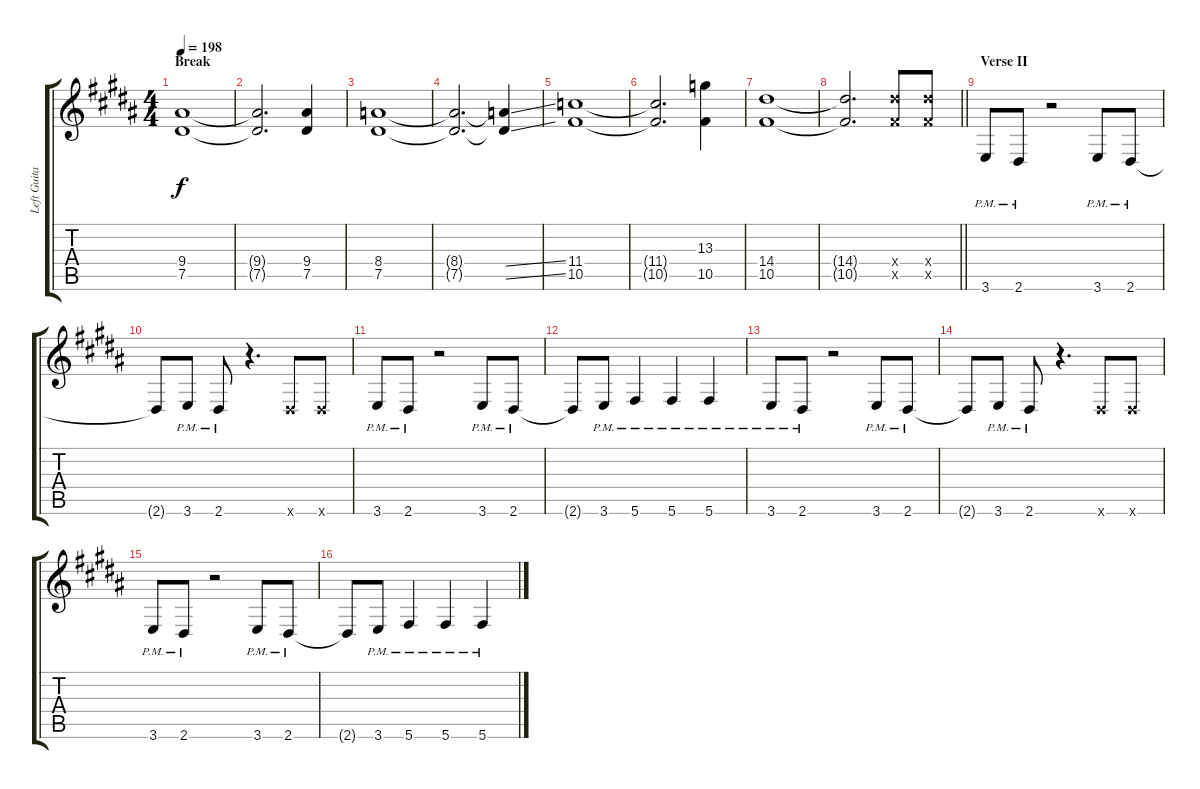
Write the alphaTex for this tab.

\track ("Left Guitar" "Left Guita") {instrument distortionguitar}
\staff {score tabs}
\tuning (Eb4 Bb3 Gb3 Db3 Ab2 Db2) {hide}
\ts (4 4)
\section ("" "Break")
\tempo 198
\clef g2
\ks b
(9.4 7.5).1{dy f} |
(9.4{t} 7.5{t}).2{d} (9.4 7.5).4 |
(8.4 7.5).1 |
(8.4{t} 7.5{t}).2{d} (8.4{ss t} 7.5{ss t}).4 |
(11.4 10.5).1 |
(11.4{t} 10.5{t}).2{d} (13.3 10.5).4 |
(14.4 10.5).1 |
\barLineRight lightlight
(14.4{t} 10.5{t}).2{d} (14.4{x} 10.5{x}).8 (14.4{x} 10.5{x}).8 |
\section ("" "Verse II")
3.6{pm}.8 2.6{pm}.8 r.2 3.6{pm}.8 2.6{pm}.8 |
2.6{t}.8 3.6{pm}.8 2.6{pm}.8 r.4{d} 2.6{x}.8 2.6{x}.8 |
3.6{pm}.8 2.6{pm}.8 r.2 3.6{pm}.8 2.6{pm}.8 |
2.6{t}.8 3.6{pm}.8 5.6{pm}.4 5.6{pm}.4 5.6{pm}.4 |
3.6{pm}.8 2.6{pm}.8 r.2 3.6{pm}.8 2.6{pm}.8 |
2.6{t}.8 3.6{pm}.8 2.6{pm}.8 r.4{d} 2.6{x}.8 2.6{x}.8 |
3.6{pm}.8 2.6{pm}.8 r.2 3.6{pm}.8 2.6{pm}.8 |
2.6{t}.8 3.6{pm}.8 5.6{pm}.4 5.6{pm}.4 5.6{pm}.4
